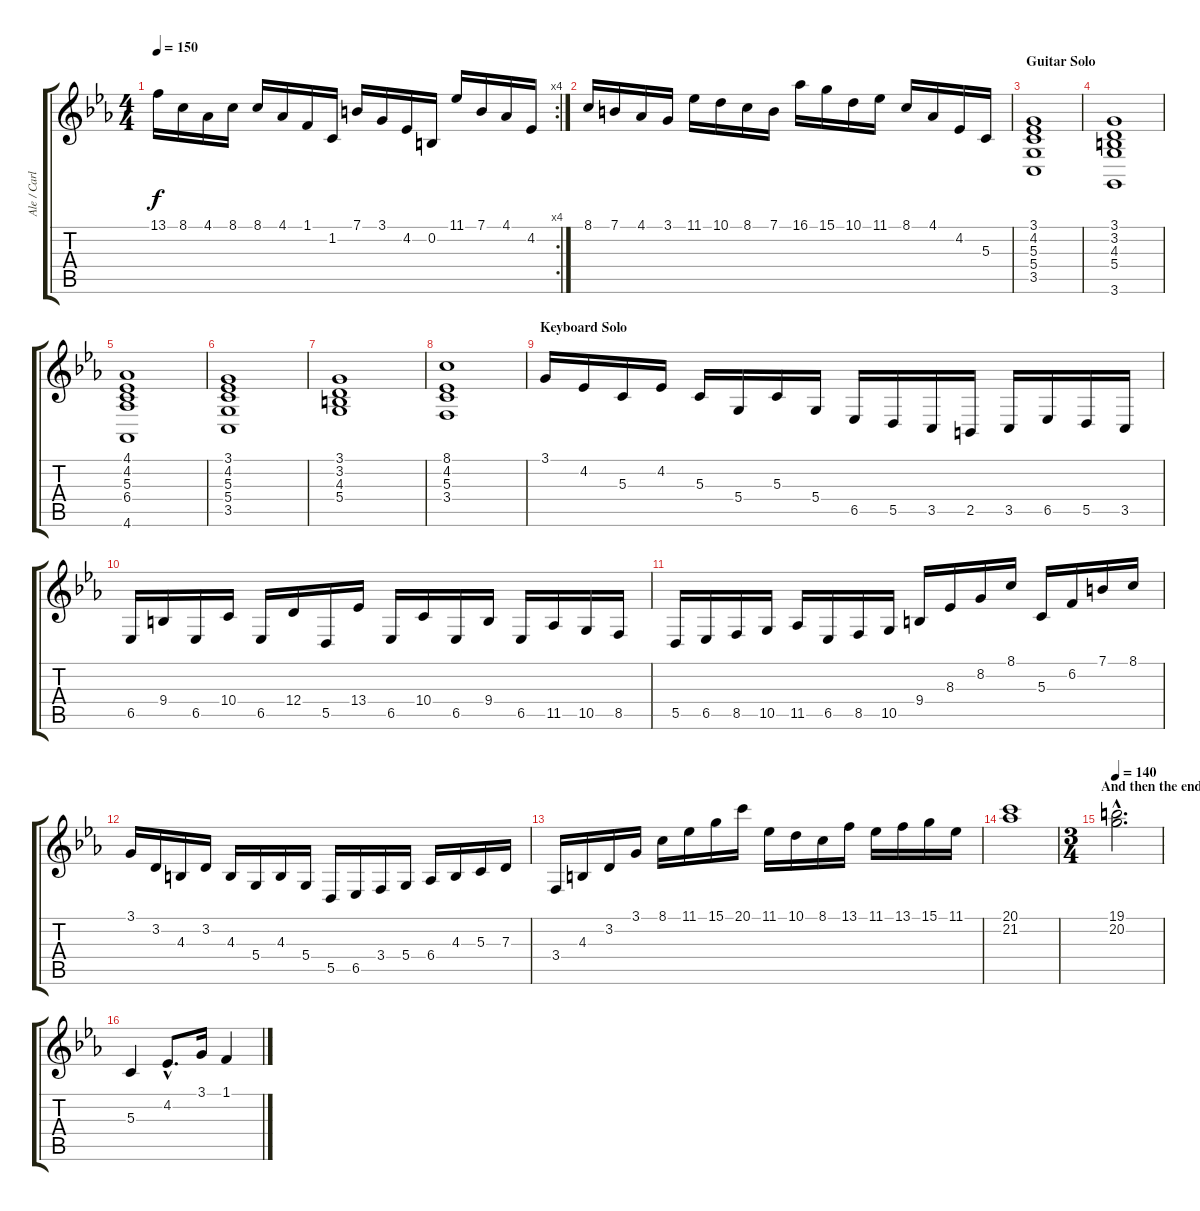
\track ("Ale / Carlitos" "Ale / Carl") {instrument stringensemble1}
\staff {score tabs}
\tuning (E4 B3 G3 D3 A2 E2) {hide}
\rc 4
\ts (4 4)
\tempo 150
\clef g2
\ks cminor
13.1.16{dy f} 8.1.16 4.1.16 8.1.16 8.1.16 4.1.16 1.1.16 1.2.16 7.1.16 3.1.16 4.2.16 0.2.16 11.1.16 7.1.16 4.1.16 4.2.16 |
8.1.16 7.1.16 4.1.16 3.1.16 11.1.16 10.1.16 8.1.16 7.1.16 16.1.16 15.1.16 10.1.16 11.1.16 8.1.16 4.1.16 4.2.16 5.3.16 |
\section ("" "Guitar Solo")
(3.1 4.2 5.3 5.4 3.5).1 |
(3.1 3.2 4.3 5.4 3.6).1 |
(4.1 4.2 5.3 6.4 4.6).1 |
(3.1 4.2 5.3 5.4 3.5).1 |
(3.1 3.2 4.3 5.4).1 |
(8.1 4.2 5.3 3.4).1 |
\section ("" "Keyboard Solo")
3.1.16{volume 13 instrument stringensemble1} 4.2.16 5.3.16 4.2.16 5.3.16 5.4.16 5.3.16 5.4.16 6.5.16 5.5.16 3.5.16 2.5.16 3.5.16 6.5.16 5.5.16 3.5.16 |
6.5.16 9.4.16 6.5.16 10.4.16 6.5.16 12.4.16 5.5.16 13.4.16 6.5.16 10.4.16 6.5.16 9.4.16 6.5.16 11.5.16 10.5.16 8.5.16 |
5.5.16 6.5.16 8.5.16 10.5.16 11.5.16 6.5.16 8.5.16 10.5.16 9.4.16 8.3.16 8.2.16 8.1.16 5.3.16 6.2.16 7.1.16 8.1.16 |
3.1.16 3.2.16 4.3.16 3.2.16 4.3.16 5.4.16 4.3.16 5.4.16 5.5.16 6.5.16 3.4.16 5.4.16 6.4.16 4.3.16 5.3.16 7.3.16 |
3.4.16 4.3.16 3.2.16 3.1.16 8.1.16 11.1.16 15.1.16 20.1.16 11.1.16 10.1.16 8.1.16 13.1.16 11.1.16 13.1.16 15.1.16 11.1.16 |
(20.1 21.2).1 |
\ts (3 4)
\section ("" "And then the end began")
\tempo 140
(19.1{hac} 20.2{hac}).2{d} |
5.3.4{volume 10 instrument stringensemble1} 4.2{hac}.8{d} 3.1.16 1.1.4
